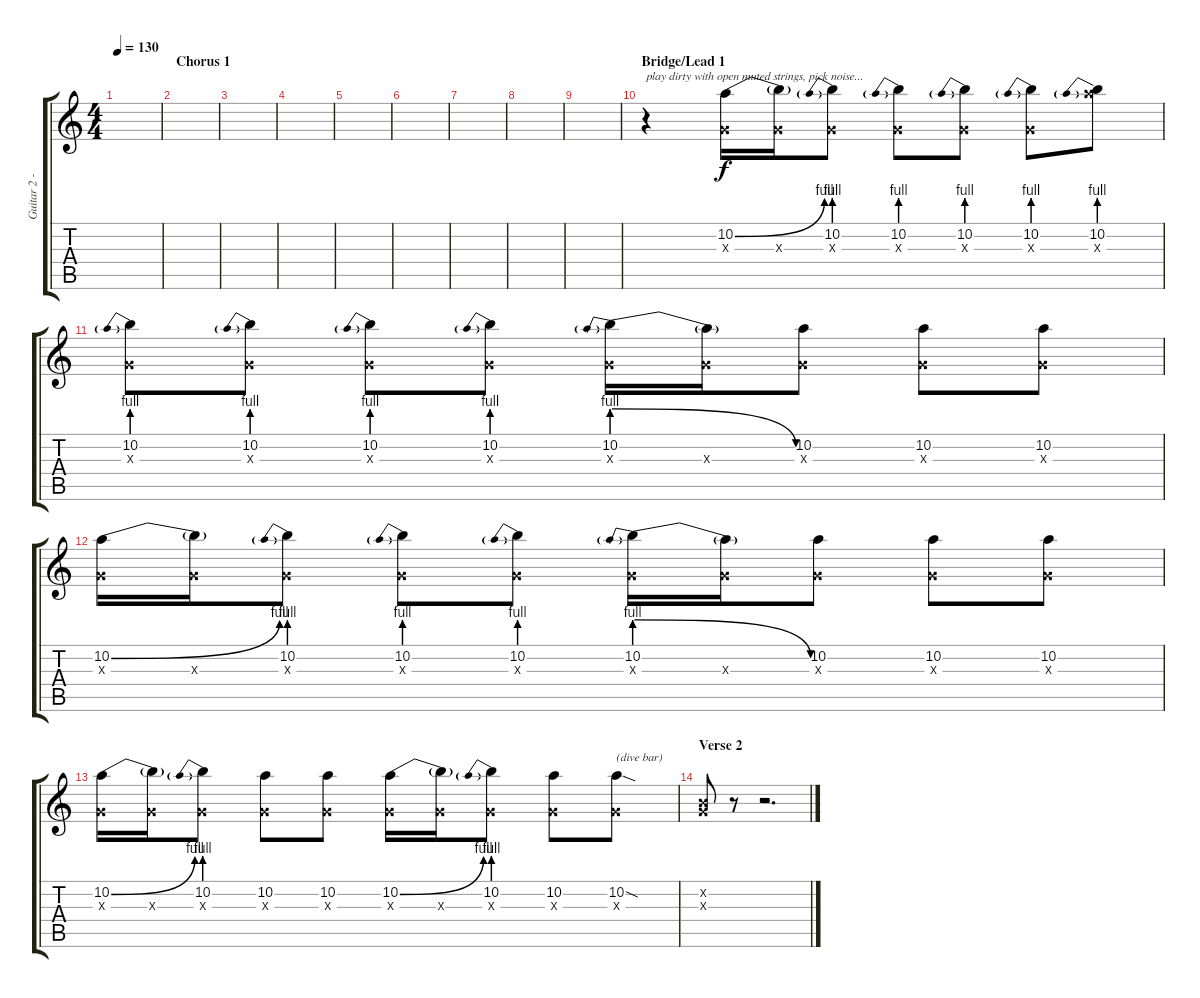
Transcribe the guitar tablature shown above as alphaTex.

\track ("Guitar 2 - leads" "Guitar 2 -") {instrument distortionguitar}
\staff {score tabs}
\tuning (E4 B3 G3 D3 A2 E2) {hide}
\ts (4 4)
\tempo 130
\clef g2
\ks c
|
\section ("" "Chorus 1")
|
|
|
|
|
|
|
|
\section ("" "Bridge/Lead 1")
r.4{txt "play dirty with open muted strings, pick noise..."} (10.2{be (bend 0 0 60 4)} 0.3{x}).16 (10.2{t} 0.3{x}).16 (10.2{be (prebend 0 4 60 4)} 0.3{x}).8 (10.2{be (prebend 0 4 60 4)} 0.3{x}).8 (10.2{be (prebend 0 4 60 4)} 0.3{x}).8 (10.2{be (prebend 0 4 60 4)} 0.3{x}).8 (10.2{be (prebend 0 4 60 4)} 14.3{x}).8 |
(10.2{be (prebend 0 4 60 4)} 0.3{x}).8 (10.2{be (prebend 0 4 60 4)} 0.3{x}).8 (10.2{be (prebend 0 4 60 4)} 0.3{x}).8 (10.2{be (prebend 0 4 60 4)} 0.3{x}).8 (10.2{be (prebendrelease 0 4 60 0)} 0.3{x}).16 (10.2{t} 0.3{x}).16 (10.2 0.3{x}).8 (10.2 0.3{x}).8 (10.2 0.3{x}).8 |
(10.2{be (bend 0 0 60 4)} 0.3{x}).16 (10.2{t} 0.3{x}).16 (10.2{be (prebend 0 4 60 4)} 0.3{x}).8 (10.2{be (prebend 0 4 60 4)} 0.3{x}).8 (10.2{be (prebend 0 4 60 4)} 0.3{x}).8 (10.2{be (prebendrelease 0 4 60 0)} 0.3{x}).16 (10.2{t} 0.3{x}).16 (10.2 0.3{x}).8 (10.2 0.3{x}).8 (10.2 0.3{x}).8 |
(10.2{be (bend 0 0 60 4)} 0.3{x}).16 (10.2{t} 0.3{x}).16 (10.2{be (prebend 0 4 60 4)} 0.3{x}).8 (10.2 0.3{x}).8 (10.2 0.3{x}).8 (10.2{be (bend 0 0 60 4)} 0.3{x}).16 (10.2{t} 0.3{x}).16 (10.2{be (prebend 0 4 60 4)} 0.3{x}).8 (10.2 0.3{x}).8 (10.2{sod} 0.3{x}).8{txt "(dive bar)"} |
\section ("" "Verse 2")
(0.2{x} 0.3{x}).8 r.8 r.2{d}
